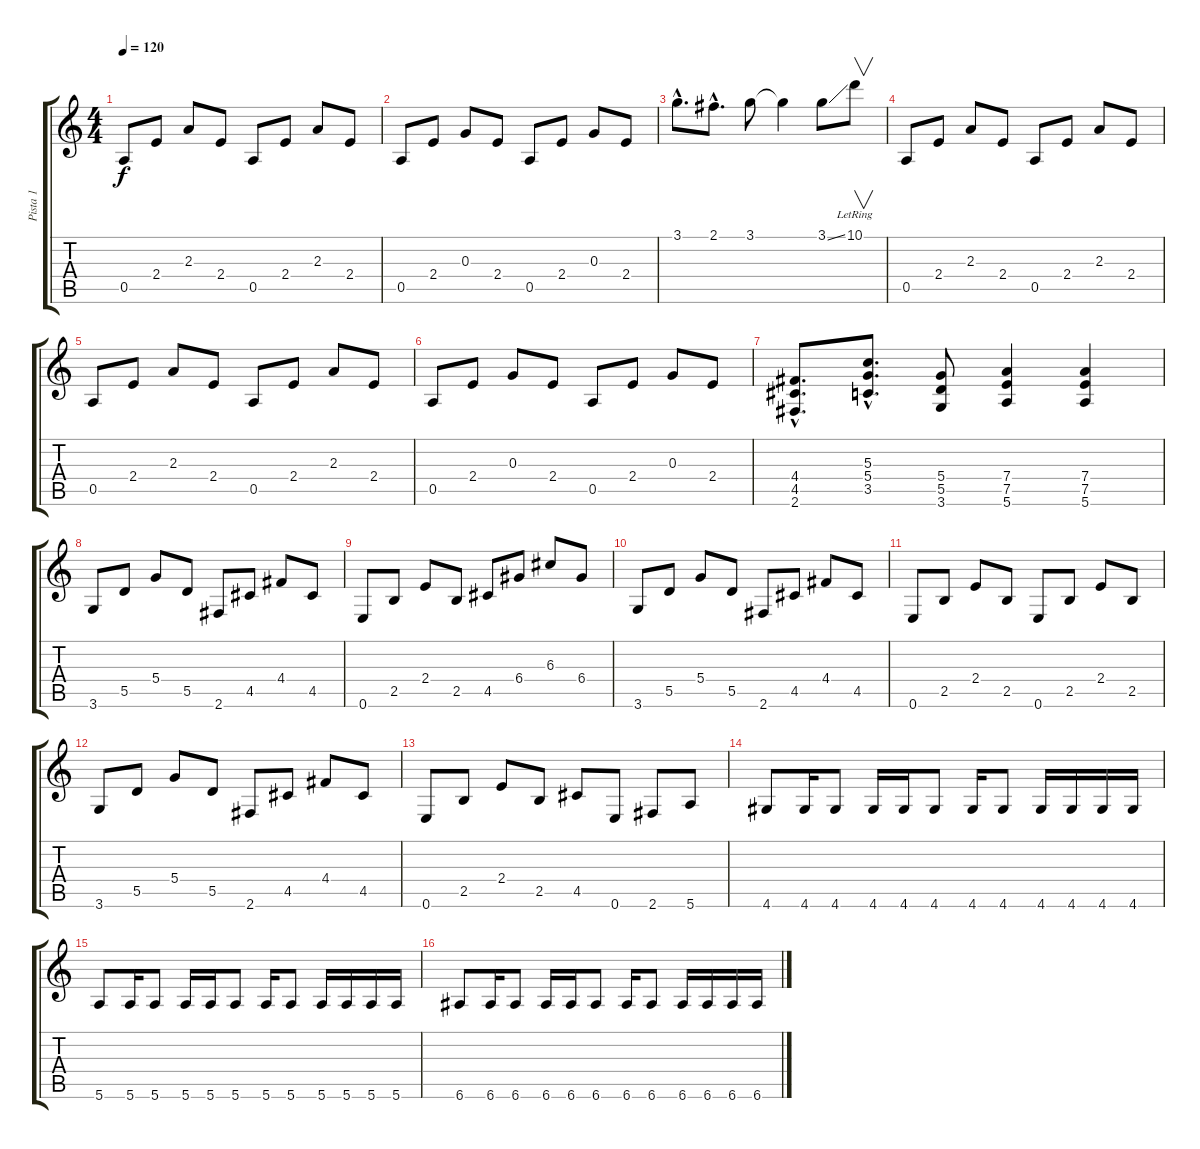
\track ("Pista 1" "Pista 1") {instrument overdrivenguitar}
\staff {score tabs}
\tuning (E4 B3 G3 D3 A2 E2) {hide}
\ts (4 4)
\tempo 120
\clef g2
\ks c
0.5.8{dy f} 2.4.8 2.3.8 2.4.8 0.5.8 2.4.8 2.3.8 2.4.8 |
0.5.8 2.4.8 0.3.8 2.4.8 0.5.8 2.4.8 0.3.8 2.4.8 |
3.1{hac}.8{d} 2.1{hac}.8{d} 3.1.8 3.1{t}.4 3.1{ss}.8 10.1{lr}.8{v} |
0.5.8 2.4.8 2.3.8 2.4.8 0.5.8 2.4.8 2.3.8 2.4.8 |
0.5.8 2.4.8 2.3.8 2.4.8 0.5.8 2.4.8 2.3.8 2.4.8 |
0.5.8 2.4.8 0.3.8 2.4.8 0.5.8 2.4.8 0.3.8 2.4.8 |
(4.4{hac} 4.5{hac} 2.6{hac}).8{d} (5.3{hac} 5.4{hac} 3.5{hac}).8{d} (5.4 5.5 3.6).8 (7.4 7.5 5.6).4 (7.4 7.5 5.6).4 |
3.6.8 5.5.8 5.4.8 5.5.8 2.6.8 4.5.8 4.4.8 4.5.8 |
0.6.8 2.5.8 2.4.8 2.5.8 4.5.8 6.4.8 6.3.8 6.4.8 |
3.6.8 5.5.8 5.4.8 5.5.8 2.6.8 4.5.8 4.4.8 4.5.8 |
0.6.8 2.5.8 2.4.8 2.5.8 0.6.8 2.5.8 2.4.8 2.5.8 |
3.6.8 5.5.8 5.4.8 5.5.8 2.6.8 4.5.8 4.4.8 4.5.8 |
0.6.8 2.5.8 2.4.8 2.5.8 4.5.8 0.6.8 2.6.8 5.6.8 |
4.6.8 4.6.16 4.6.8 4.6.16 4.6.16 4.6.8 4.6.16 4.6.8 4.6.16 4.6.16 4.6.16 4.6.16 |
5.6.8 5.6.16 5.6.8 5.6.16 5.6.16 5.6.8 5.6.16 5.6.8 5.6.16 5.6.16 5.6.16 5.6.16 |
6.6.8 6.6.16 6.6.8 6.6.16 6.6.16 6.6.8 6.6.16 6.6.8 6.6.16 6.6.16 6.6.16 6.6.16
